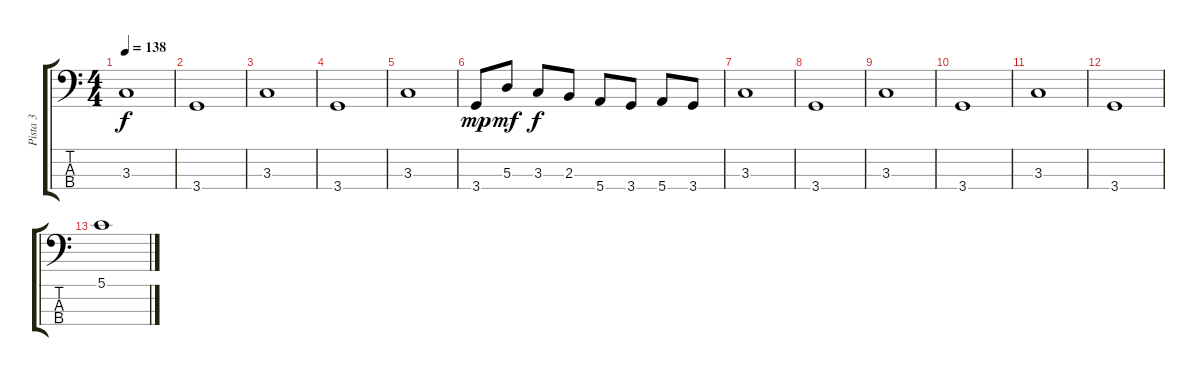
\track ("Pista 3" "Pista 3") {instrument electricbassfinger}
\staff {score tabs}
\tuning (G2 D2 A1 E1) {hide}
\ts (4 4)
\tempo 138
\clef f4
\ks c
3.3.1{dy f} |
3.4.1 |
3.3.1 |
3.4.1 |
3.3.1 |
3.4.8{dy mp} 5.3.8{dy mf} 3.3.8{dy f} 2.3.8 5.4.8 3.4.8 5.4.8 3.4.8 |
3.3.1 |
3.4.1 |
3.3.1 |
3.4.1 |
3.3.1 |
3.4.1 |
5.1.1
